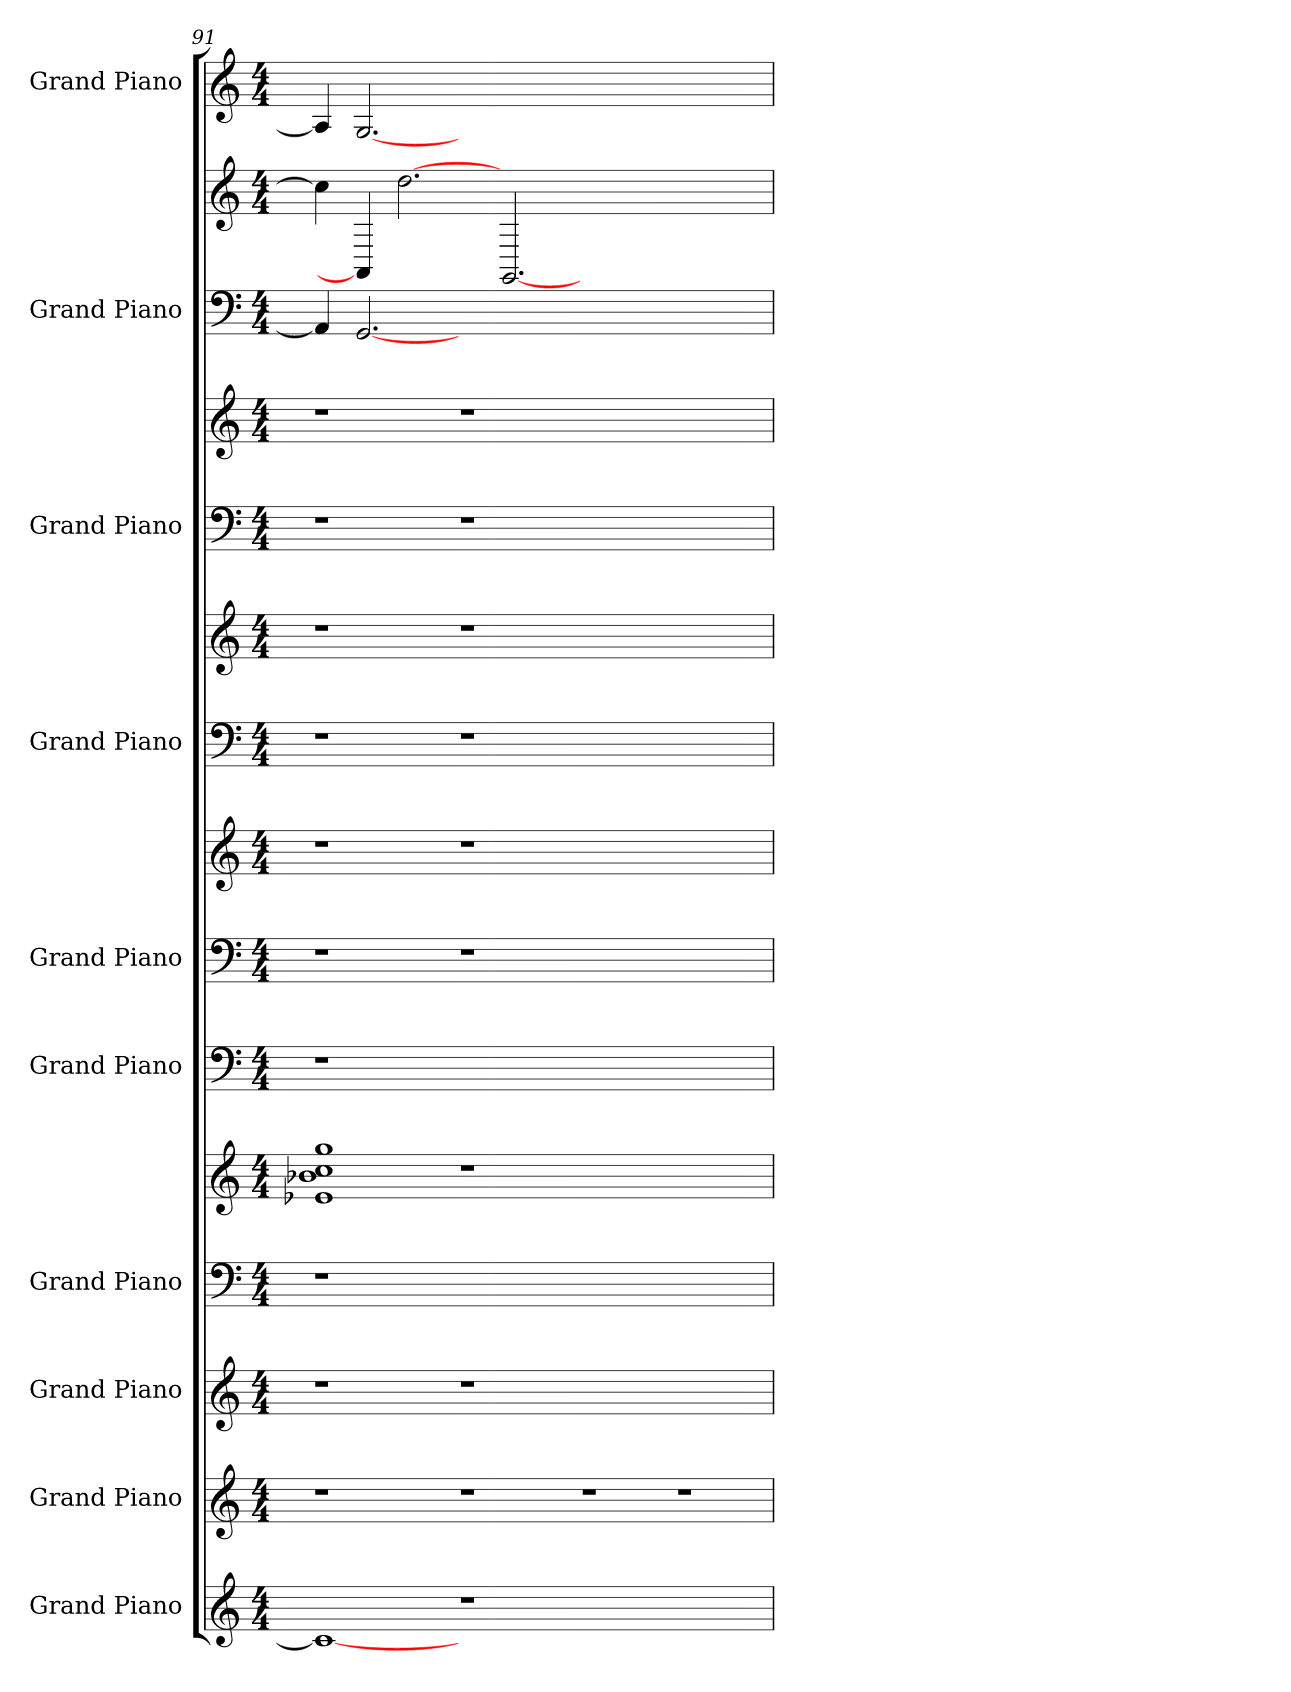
**kern	**kern	**kern	**kern	**kern	**kern	**kern	**kern	**kern	**kern	**kern	**kern	**kern	**kern	**kern
*part10	*part9	*part8	*part7	*part7	*part6	*part5	*part5	*part4	*part4	*part3	*part3	*part2	*part2	*part1
*staff15	*staff14	*staff13	*staff12	*staff11	*staff10	*staff9	*staff8	*staff7	*staff6	*staff5	*staff4	*staff3	*staff2	*staff1
*I"Grand Piano	*I"Grand Piano	*I"Grand Piano	*I"Grand Piano	*	*I"Grand Piano	*I"Grand Piano	*	*I"Grand Piano	*	*I"Grand Piano	*	*I"Grand Piano	*	*I"Grand Piano
*clefG2	*clefG2	*clefG2	*clefF4	*clefG2	*clefF4	*clefF4	*clefG2	*clefF4	*clefG2	*clefF4	*clefG2	*clefF4	*clefG2	*clefG2
*k[]	*k[]	*k[]	*k[]	*k[]	*k[]	*k[]	*k[]	*k[]	*k[]	*k[]	*k[]	*k[]	*k[]	*k[]
*C:	*C:	*C:	*C:	*C:	*C:	*C:	*C:	*C:	*C:	*C:	*C:	*C:	*C:	*C:
*M4/4	*M4/4	*M4/4	*M4/4	*M4/4	*M4/4	*M4/4	*M4/4	*M4/4	*M4/4	*M4/4	*M4/4	*M4/4	*M4/4	*M4/4
=91	=91	=91	=91	=91	=91	=91	=91	=91	=91	=91	=91	=91	=91	=91
1c_	1r	1r	1r	1e-X 1b-X 1cc 1gg	1r	1r	1r	1r	1r	1r	1r	4AA-]	4cc]	4A-]
.	.	.	.	.	.	.	.	.	.	.	.	[2.GG	4AA-]	[2.G
.	.	.	.	.	.	.	.	.	.	.	.	.	[2.dd	.
1r	1r	1r	0.ryy	1r	0.ryy	1r	1r	1r	1r	1r	1r	0.ryy	.	0.ryy
.	.	.	.	.	.	.	.	.	.	.	.	.	[2.GG	.
0ryy	1r	0ryy	.	0ryy	.	0ryy	0ryy	0ryy	0ryy	0ryy	0ryy	.	0ryy	.
.	1r	.	.	.	.	.	.	.	.	.	.	.	.	.
=	=	=	=	=	=	=	=	=	=	=	=	=	=	=
*-	*-	*-	*-	*-	*-	*-	*-	*-	*-	*-	*-	*-	*-	*-
